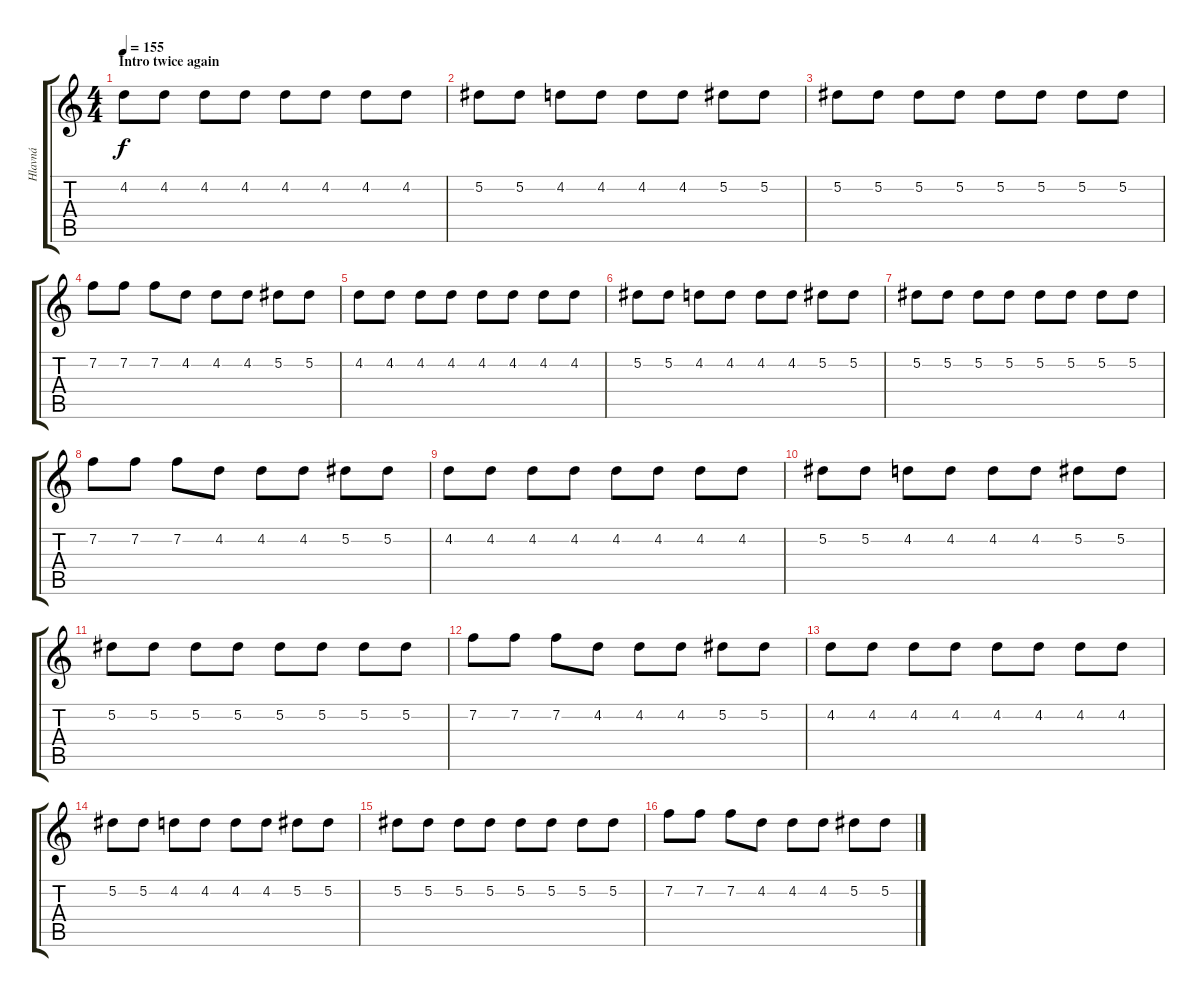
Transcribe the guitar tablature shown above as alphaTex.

\track ("Hlavná" "Hlavná") {instrument overdrivenguitar}
\staff {score tabs}
\tuning (Eb4 Bb3 Gb3 Db3 Ab2 Eb2) {hide}
\ts (4 4)
\section ("" "Intro twice again")
\tempo 155
\clef g2
\ks c
4.2.8{dy f} 4.2.8 4.2.8 4.2.8 4.2.8 4.2.8 4.2.8 4.2.8 |
5.2.8 5.2.8 4.2.8 4.2.8 4.2.8 4.2.8 5.2.8 5.2.8 |
5.2.8 5.2.8 5.2.8 5.2.8 5.2.8 5.2.8 5.2.8 5.2.8 |
7.2.8 7.2.8 7.2.8 4.2.8 4.2.8 4.2.8 5.2.8 5.2.8 |
4.2.8 4.2.8 4.2.8 4.2.8 4.2.8 4.2.8 4.2.8 4.2.8 |
5.2.8 5.2.8 4.2.8 4.2.8 4.2.8 4.2.8 5.2.8 5.2.8 |
5.2.8 5.2.8 5.2.8 5.2.8 5.2.8 5.2.8 5.2.8 5.2.8 |
7.2.8 7.2.8 7.2.8 4.2.8 4.2.8 4.2.8 5.2.8 5.2.8 |
4.2.8 4.2.8 4.2.8 4.2.8 4.2.8 4.2.8 4.2.8 4.2.8 |
5.2.8 5.2.8 4.2.8 4.2.8 4.2.8 4.2.8 5.2.8 5.2.8 |
5.2.8 5.2.8 5.2.8 5.2.8 5.2.8 5.2.8 5.2.8 5.2.8 |
7.2.8 7.2.8 7.2.8 4.2.8 4.2.8 4.2.8 5.2.8 5.2.8 |
4.2.8 4.2.8 4.2.8 4.2.8 4.2.8 4.2.8 4.2.8 4.2.8 |
5.2.8 5.2.8 4.2.8 4.2.8 4.2.8 4.2.8 5.2.8 5.2.8 |
5.2.8 5.2.8 5.2.8 5.2.8 5.2.8 5.2.8 5.2.8 5.2.8 |
7.2.8 7.2.8 7.2.8 4.2.8 4.2.8 4.2.8 5.2.8 5.2.8
